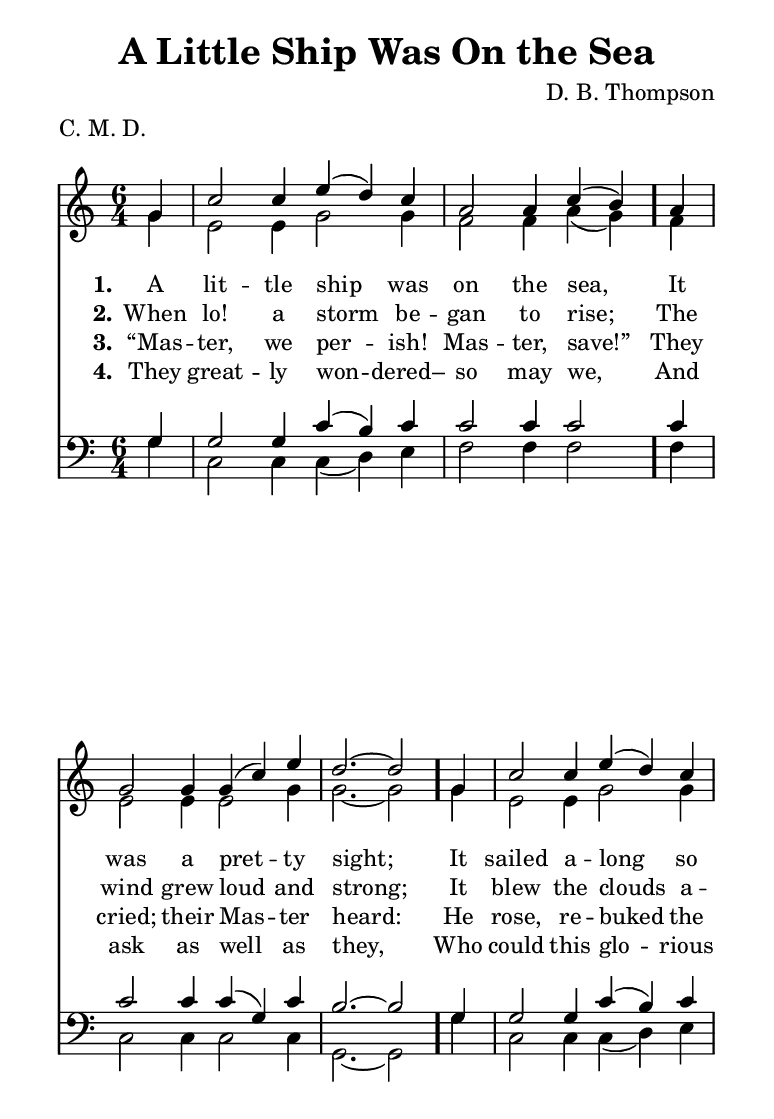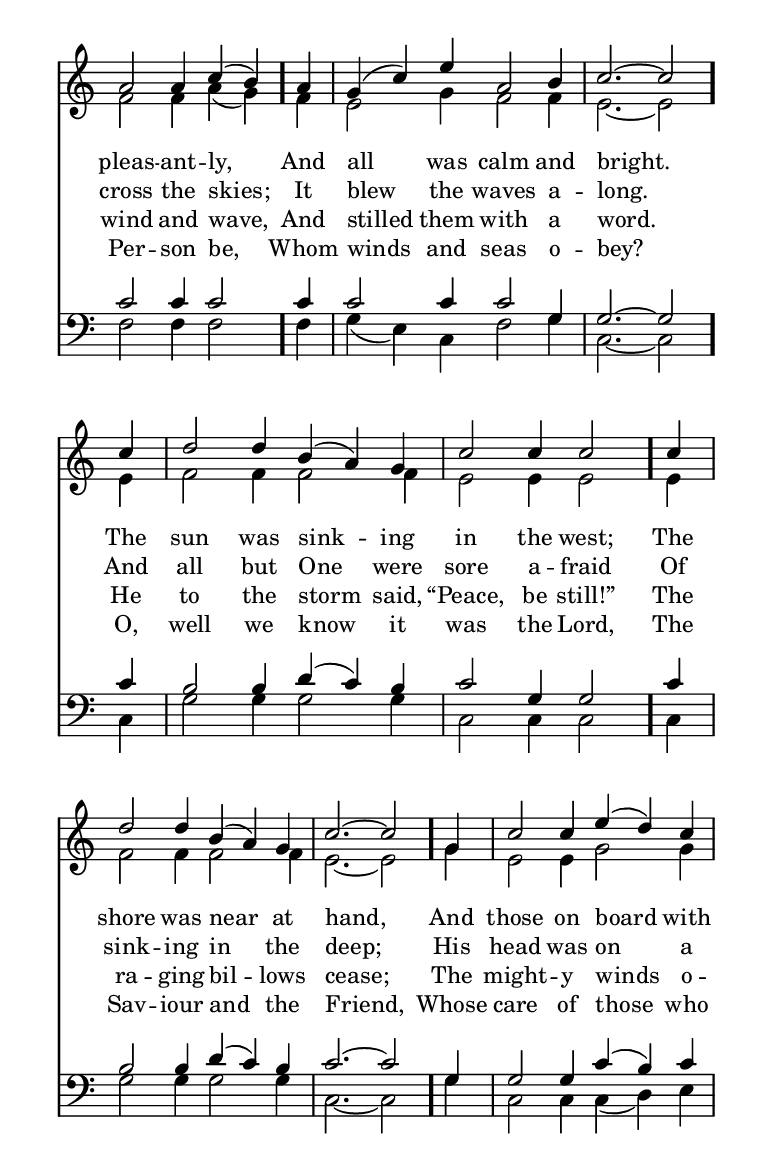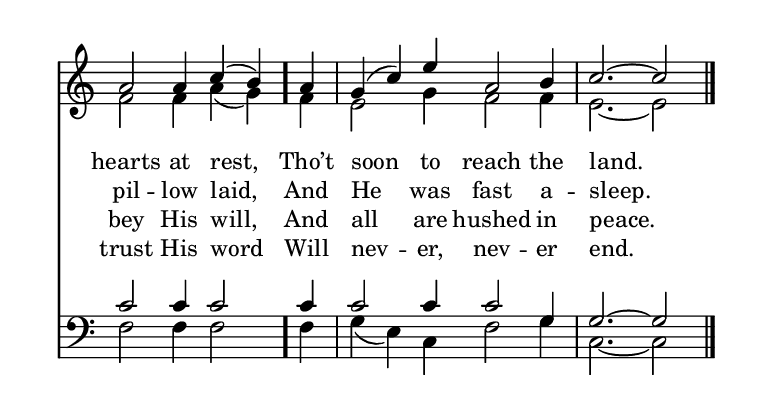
\include "common/global.ily"
\paper {
  \include "common/paper.ily"
}

\header{
  hymnnumber = "293"
  title = "A Little Ship Was On the Sea"
  tunename = "Alida"
  meter = "C. M. D."
  poet = ""
  composer = "D. B. Thompson"
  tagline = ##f
}

global = {
  \include "common/overrides.ily"
  \override Staff.TimeSignature.style = #'()
  \time 6/4
  \override Score.MetronomeMark.transparent = ##t % hide all fermata changes too
  \tempo 4=140
  \key c \major
  \partial 4
  \autoBeamOff
}

notesSoprano = {
\global
\relative c'' {

  g4 | c2 c4 e( d) c | a2 a4 c( b)
  a4 | g2 g4 g( c) e | d2. ~ d2
  g,4 | c2 c4 e( d) c | a2 a4 c( b)
  a4 | g( c) e a,2 b4 | c2. ~ c2

  c4 | d2 d4 b( a) g | c2 c4 c2
  c4 | d2 d4 b( a) g | c2. ~ c2
  g4 | c2 c4 e( d) c | a2 a4 c( b)
  a4 | g( c) e a,2 b4 | c2. ~ c2

  \bar "|."

}
}

notesAlto = {
\global
\relative e' {

  g4 | e2 e4 g2 g4 | f2 f4 a( g)
  f4 | e2 e4 e2 g4 | g2. ~ g2
  g4 | e2 e4 g2 g4 | f2 f4 a( g)
  f4 | e2 g4 f2 f4 | e2. ~ e2

  e4 | f2 f4 f2 f4 | e2 e4 e2
  e4 | f2 f4 f2 f4 | e2. ~ e2
  g4 | e2 e4 g2 g4 | f2 f4 a( g)
  f4 | e2 g4 f2 f4 | e2. ~ e2

}
}

notesTenor = {
\global
\relative a {

  g4 | g2 g4 c( b) c | c2 c4 c2
  c4 | c2 c4 c( g) c | b2. ~ b2
  g4 | g2 g4 c( b) c | c2 c4 c2
  c4 | c2 c4 c2 g4 | g2. ~ g2

  c4 | b2 b4 d( c) b | c2 g4 g2
  c4 | b2 b4 d( c) b | c2. ~ c2
  g4 | g2 g4 c( b) c | c2 c4 c2
  c4 | c2 c4 c2 g4 | g2. ~ g2

}
}

notesBass = {
\global
\relative f {

  g4 | c,2 c4 c( d) e | f2 f4 f2
  f4 | c2 c4 c2 c4 | g2. ~ g2
  g'4 | c,2 c4 c( d) e | f2 f4 f2
  f4 | g( e) c f2 g4 | c,2. ~ c2

  c4 | g'2 g4 g2 g4 | c,2 c4 c2
  c4 | g'2 g4 g2 g4 | c,2. ~ c2
  g'4 | c,2 c4 c( d) e | f2 f4 f2
  f4 | g( e) c f2 g4 | c,2. ~ c2

}
}

wordsA = \lyricmode {
\set stanza = "1."

A lit -- tle ship was on the sea, \bar "."
It was a pret -- ty sight; \bar "."
It sailed a -- long so pleas -- ant -- ly, \bar "."
And all was calm and bright. \bar "."
The sun was sink -- ing in the west; \bar "."
The shore was near at hand, \bar "."
And those on board with hearts at rest, \bar "."
Tho’t soon to reach the land. \bar "."

}

wordsB = \lyricmode {
\set stanza = "2."

When lo! a storm be -- gan to rise;
The wind grew loud and strong;
It blew the clouds a -- cross the skies;
It blew the waves a -- long.
And all but One were sore a -- fraid
Of sink -- ing in the deep;
His head was on a pil -- low laid,
And He was fast a -- sleep.

}

wordsC = \lyricmode {
\set stanza = "3."

“Mas -- ter, we per -- ish! Mas -- ter, save!”
They cried; their Mas -- ter heard:
He rose, re -- buked the wind and wave,
And stilled them with a word.
He to the storm said, “Peace, be still!”
The ra -- ging bil -- lows cease;
The might -- y winds o -- bey His will,
And all are hushed in peace.

}

wordsD = \lyricmode {
\set stanza = "4."

They great -- ly won -- dered– so may we,
And ask as well as they,
Who could this glo -- rious Per -- son be,
Whom winds and seas o -- bey?
O, well we know it was the Lord,
The Sav -- iour and the Friend,
Whose care of those who trust His word
Will nev -- er, nev -- er end.

}

\score {
  \context ChoirStaff <<
    \context Staff = upper <<
      \set ChoirStaff.systemStartDelimiter = #'SystemStartBar
      \context Voice  = sopranos { \voiceOne << \notesSoprano >> }
      \context Voice  = altos { \voiceTwo << \notesAlto >> }
      \context Lyrics = one   \lyricsto sopranos \wordsA
      \context Lyrics = two   \lyricsto sopranos \wordsB
      \context Lyrics = three \lyricsto sopranos \wordsC
      \context Lyrics = four  \lyricsto sopranos \wordsD
    >>
    \context Staff = men <<
      \clef bass
      \context Voice  = tenors { \voiceOne << \notesTenor >> }
      \context Voice  = basses { \voiceTwo << \notesBass >> }
    >>
  >>
  \layout {
    \include "common/layout.ily"
  }
  \midi{
    \include "common/midi.ily"
  }
}

\version "2.18.2"  % necessary for upgrading to future LilyPond versions.

% vi:set et ts=2 sw=2 ai nocindent syntax=lilypond:
